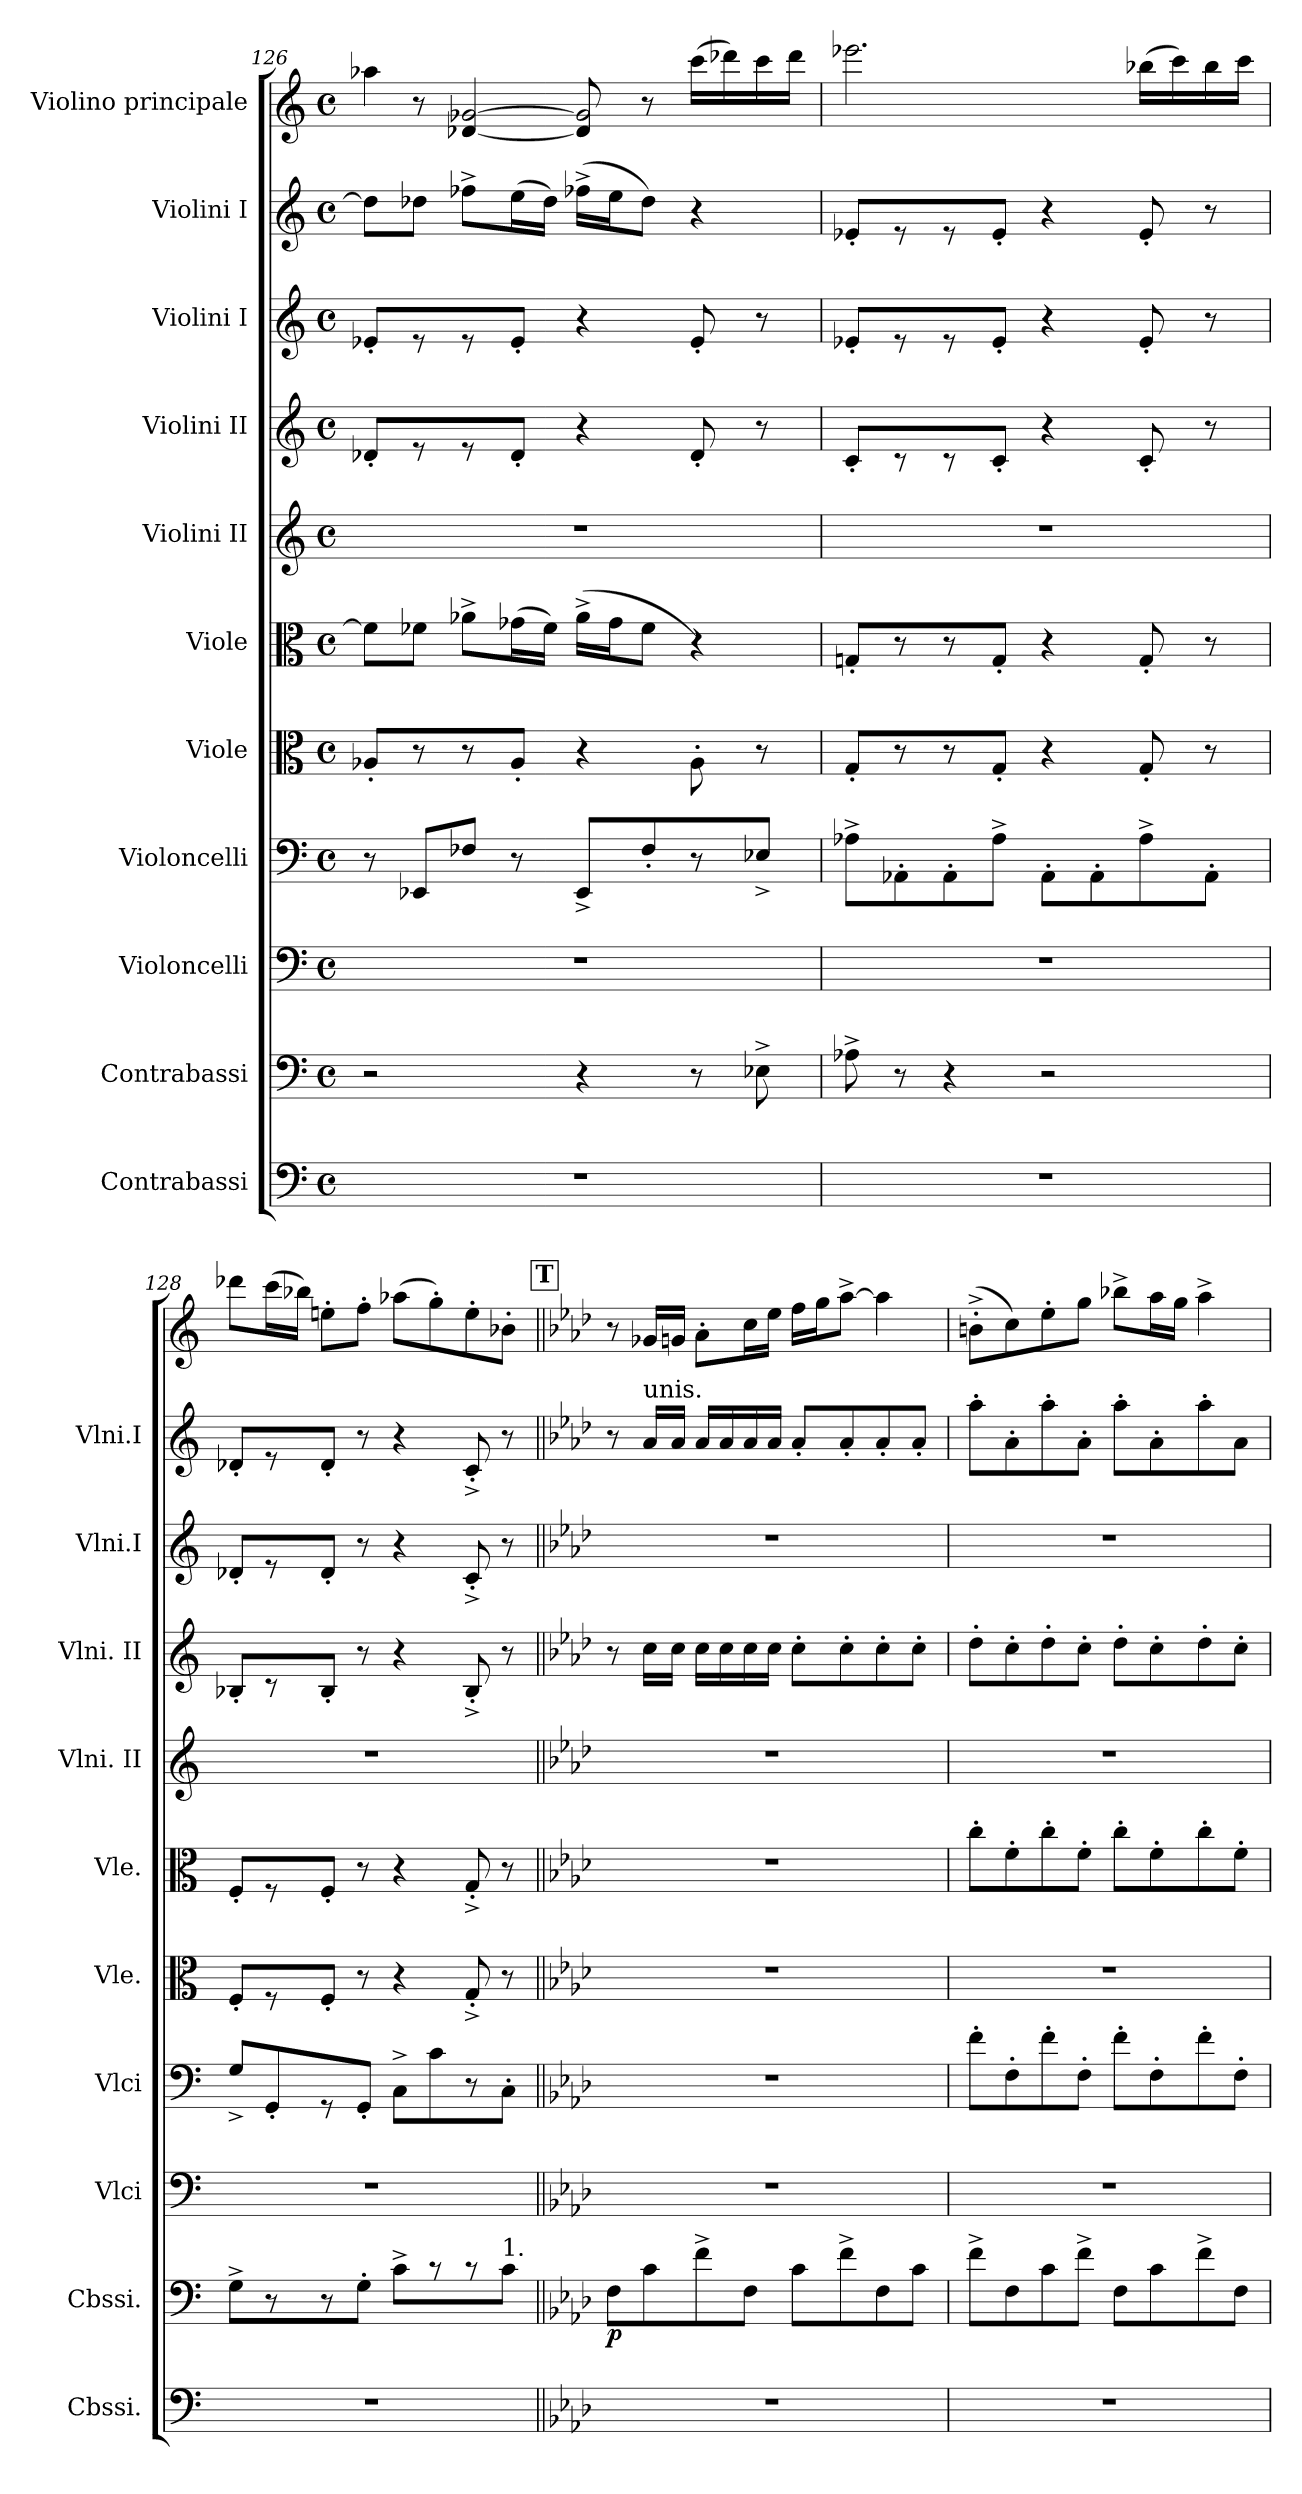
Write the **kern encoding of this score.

**kern	**kern	**dynam	**kern	**kern	**kern	**kern	**kern	**kern	**dynam	**kern	**kern	**kern	**dynam
*part11	*part10	*part10	*part9	*part8	*part7	*part6	*part5	*part4	*part4	*part3	*part2	*part1	*part1
*staff11	*staff10	*staff10	*staff9	*staff8	*staff7	*staff6	*staff5	*staff4	*staff4	*staff3	*staff2	*staff1	*staff1
*I"Contrabassi	*I"Contrabassi	*	*I"Violoncelli	*I"Violoncelli	*I"Viole	*I"Viole	*I"Violini II	*I"Violini II	*	*I"Violini I	*I"Violini I	*I"Violino principale	*
*I'Cbssi.	*I'Cbssi.	*	*I'Vlci	*I'Vlci	*I'Vle.	*I'Vle.	*I'Vlni. II	*I'Vlni. II	*	*I'Vlni.I	*I'Vlni.I	*	*
*clefF4	*clefF4	*	*clefF4	*clefF4	*clefC3	*clefC3	*clefG2	*clefG2	*	*clefG2	*clefG2	*clefG2	*
*ITrd7c12	*ITrd7c12	*	*	*	*	*	*	*	*	*	*	*	*
*k[]	*k[]	*	*k[]	*k[]	*k[]	*k[]	*k[]	*k[]	*	*k[]	*k[]	*k[]	*
*M4/4	*M4/4	*	*M4/4	*M4/4	*M4/4	*M4/4	*M4/4	*M4/4	*	*M4/4	*M4/4	*M4/4	*
*met(c)	*met(c)	*	*met(c)	*met(c)	*met(c)	*met(c)	*met(c)	*met(c)	*	*met(c)	*met(c)	*met(c)	*
=126	=126	=126	=126	=126	=126	=126	=126	=126	=126	=126	=126	=126	=126
1r	2r	.	1r	8r	8A-X'/L	8f-\L]	1r	8d-X'/L	.	8e-X'/L	8dd-\L]	8aa-X\J	.
.	.	.	.	8EE-X/L	8r	8f-X\J	.	8r	.	8r	8dd-X\J	8r	.
!	!	!	!	!	!	!	!	!	!	!	!	!LO:N:n=2:head=open	!
.	.	.	.	8F-X/J	8r	8a-X^\L	.	8r	.	8r	8ff-X^\L	[4d-X/ [4g-X/	.
.	.	.	.	8r	8A-'/J	(>16g-X\L	.	8d-'/J	.	8e-'/J	(>16ee\L	.	.
.	.	.	.	.	.	16f-\JJ)	.	.	.	.	16dd-\JJ)	.	.
!	!	!	!	!	!	!	!	!	!	!	!	!LO:N:n=2:head=open	!
.	4r	.	.	8EE-^/L	4r	(>16a-^\LL	.	4r	.	4r	(>16ff-X^\LL	8d-/] 8g-/]	.
.	.	.	.	.	.	16g-\J	.	.	.	.	16ee\J	.	.
.	.	.	.	8F-'/	.	8f-\J	.	.	.	.	8dd-\J)	8r	.
.	8r	.	.	8r	8A-'\	4r)	.	8d-'/	.	8e-'/	4r	(>16ccc\LL	.
.	.	.	.	.	.	.	.	.	.	.	.	16ddd-X\)	.
.	8EE-X^\	.	.	8E-X^/J	8r	.	.	8r	.	8r	.	16ccc\	.
.	.	.	.	.	.	.	.	.	.	.	.	16ddd-\JJ	.
=127	=127	=127	=127	=127	=127	=127	=127	=127	=127	=127	=127	=127	=127
1r	8AA-X^\	.	1r	8A-X^\L	8G'/L	8Gn'/L	1r	8c'/L	.	8e-X'/L	8e-X'/L	2.eee-X\	.
.	8r	.	.	8AA-X'\	8r	8r	.	8r	.	8r	8r	.	.
.	4r	.	.	8AA-'\	8r	8r	.	8r	.	8r	8r	.	.
.	.	.	.	8A-^\J	8G'/J	8G'/J	.	8c'/J	.	8e-'/J	8e-'/J	.	.
.	2r	.	.	8AA-'\L	4r	4r	.	4r	.	4r	4r	.	.
.	.	.	.	8AA-'\	.	.	.	.	.	.	.	.	.
.	.	.	.	8A-^\	8G'/	8G'/	.	8c'/	.	8e-'/	8e-'/	(>16bb-X\LL	.
.	.	.	.	.	.	.	.	.	.	.	.	16ccc\)	.
.	.	.	.	8AA-'\J	8r	8r	.	8r	.	8r	8r	16bb-\	.
.	.	.	.	.	.	.	.	.	.	.	.	16ccc\JJ	.
!!LO:PB:g=z
=128	=128	=128	=128	=128	=128	=128	=128	=128	=128	=128	=128	=128	=128
1r	8GG^\L	.	1r	8G^/L	8F'/L	8F'/L	1r	8B-X'/L	.	8d-X'/L	8d-X'/L	8ddd-X\L	.
.	8r	.	.	8GG'/	8r	8r	.	8r	.	8r	8r	(>16ccc\L	.
.	.	.	.	.	.	.	.	.	.	.	.	16bb-X\JJ)	.
.	8r	.	.	8r	8F'/J	8F'/J	.	8B-'/J	.	8d-'/J	8d-'/J	8een'\L	.
.	8GG'\J	.	.	8GG'/J	8r	8r	.	8r	.	8r	8r	8ff'\J	.
.	8C^\L	.	.	8C^\L	4r	4r	.	4r	.	4r	4r	(>8aa-X\L	.
.	8r	.	.	8c\	.	.	.	.	.	.	.	8gg'\)	.
.	8r	.	.	8r	8G'^/	8G'^/	.	8B-'^/	.	8c'^/	8c'^/	8ee'\	.
!	!LO:TX:a:t=1.	!	!	!	!	!	!	!	!	!	!	!	!
.	8C\J	.	.	8C'\J	8r	8r	.	8r	.	8r	8r	8b-X'\J	.
!!LO:REH:place=s1:a:B:fs=14:t=T
=129||	=129||	=129||	=129||	=129||	=129||	=129||	=129||	=129||	=129||	=129||	=129||	=129||	=129||
*k[b-e-a-d-]	*k[b-e-a-d-]	*	*k[b-e-a-d-]	*k[b-e-a-d-]	*k[b-e-a-d-]	*k[b-e-a-d-]	*k[b-e-a-d-]	*k[b-e-a-d-]	*	*k[b-e-a-d-]	*k[b-e-a-d-]	*k[b-e-a-d-]	*
!	!	!LO:DY:b	!	!	!	!	!	!	!	!	!	!	!
1r	8FF\L	p	1r	1r	1r	1r	1r	8r	.	1r	8r	8r	.
!	!	!	!	!	!	!	!	!	!	!	!LO:TX:a:t=unis.	!	!
!	!	!	!	!	!	!	!	!	!LO:DY:b	!	!	!	!
!	!	!	!	!	!	!	!	!	!LO:DY:n=1:b	!	!	!	!
.	8C\	.	.	.	.	.	.	16cc\LL	p other-dynamics	.	16a-/LL	16g-X/LL	.
!	!	!	!	!	!	!	!	!	!	!	!	!	!LO:DY:b
!	!	!	!	!	!	!	!	!	!	!	!	!	!LO:DY:n=1:b
.	.	.	.	.	.	.	.	16cc\JJ	.	.	16a-/JJ	16gn/JJ	p other-dynamics
.	8F^\	.	.	.	.	.	.	16cc\LL	.	.	16a-/LL	8a-'\L	.
.	.	.	.	.	.	.	.	16cc\	.	.	16a-/	.	.
.	8FF\J	.	.	.	.	.	.	16cc\	.	.	16a-/	16cc\L	.
.	.	.	.	.	.	.	.	16cc\JJ	.	.	16a-/JJ	16ee-\JJ	.
.	8C\L	.	.	.	.	.	.	8cc'\L	.	.	8a-'/L	16ff\LL	.
.	.	.	.	.	.	.	.	.	.	.	.	16gg\J	.
.	8F^\	.	.	.	.	.	.	8cc'\	.	.	8a-'/	[8aa-^\J	.
.	8FF\	.	.	.	.	.	.	8cc'\	.	.	8a-'/	4aa-\]	.
.	8C\J	.	.	.	.	.	.	8cc'\J	.	.	8a-'/J	.	.
=130	=130	=130	=130	=130	=130	=130	=130	=130	=130	=130	=130	=130	=130
1r	8F^\L	.	1r	8f'\L	1r	8cc'\L	1r	8dd-'\L	.	1r	8aa-'\L	(>8bn'^\L	.
.	8FF\	.	.	8F'\	.	8f'\	.	8cc'\	.	.	8a-'\	8cc\)	.
.	8C\	.	.	8f'\	.	8cc'\	.	8dd-'\	.	.	8aa-'\	8ee-'\	.
.	8F^\J	.	.	8F'\J	.	8f'\J	.	8cc'\J	.	.	8a-'\J	8gg\J	.
.	8FF\L	.	.	8f'\L	.	8cc'\L	.	8dd-'\L	.	.	8aa-'\L	8bb-X^\L	.
.	8C\	.	.	8F'\	.	8f'\	.	8cc'\	.	.	8a-'\	16aa-\L	.
.	.	.	.	.	.	.	.	.	.	.	.	16gg\JJ	.
.	8F^\	.	.	8f'\	.	8cc'\	.	8dd-'\	.	.	8aa-'\	4aa-^\	.
.	8FF\J	.	.	8F'\J	.	8f'\J	.	8cc'\J	.	.	8a-\J	.	.
=	=	=	=	=	=	=	=	=	=	=	=	=	=
*-	*-	*-	*-	*-	*-	*-	*-	*-	*-	*-	*-	*-	*-
